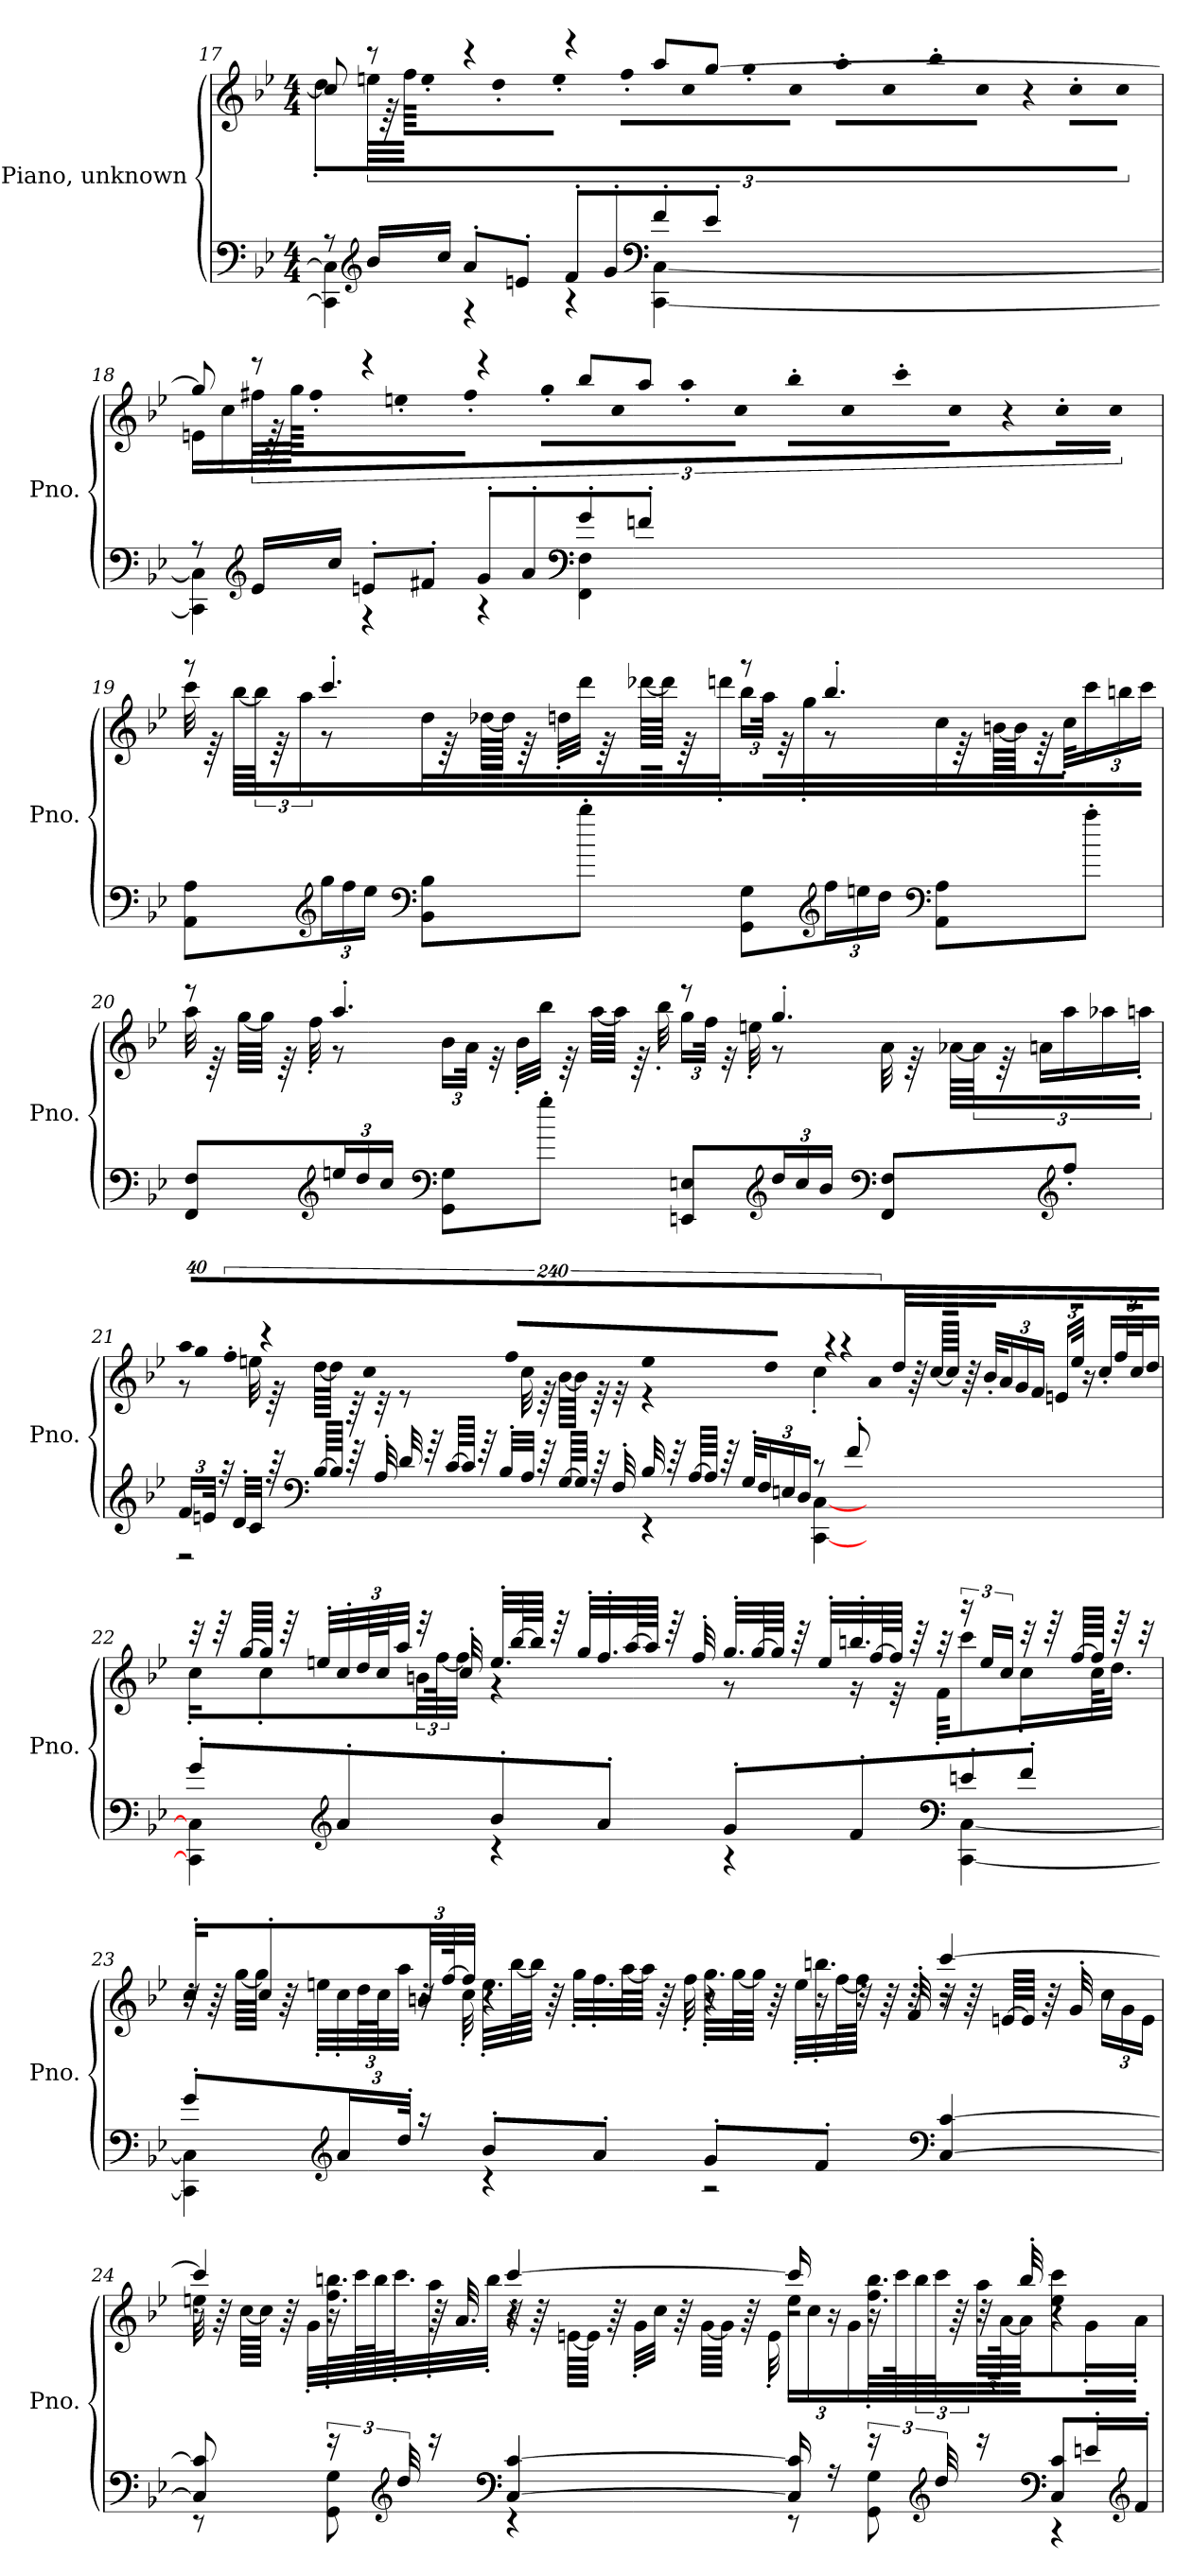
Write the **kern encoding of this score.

**kern	**kern
*part1	*part1
*staff2	*staff1
*I"Piano, unknown	*
*I'Pno.	*
!!LO:LB:g=z
*clefF4	*clefG2
*k[b-e-]	*k[b-e-]
*M4/4	*M4/4
=17	=17
*^	*^
8r	4CC\] 4C\]	8cc/]	8dd'\L
*clefG2	*	*	*
16b-/LL	.	8r	96een\Jkkk
.	.	.	96r
.	.	.	96ff\KLLL
.	.	.	32ee'\
16cc/JJ	.	.	32dd'\
.	.	.	32ee'\JJJ
8a'/L	4r	4r	16ff'\LL
.	.	.	16cc\
8en'/J	.	.	16gg'\
.	.	.	16cc\JJ
8f'/L	4r	4r	16aa'\LL
.	.	.	16cc\
8g'/	.	.	16bb-'\
.	.	.	16cc\JJ
*clefF4	*	*	*
8f'/	[4CC\ [4C\	8aa/L	16r
.	.	.	8cc'\L
8e'/J	.	[8gg/J	.
.	.	.	16cc\Jk
=18	=18	=18	=18
8r	4CC\] 4C\]	8gg/]	16en\LL
.	.	.	16cc\
*clefG2	*	*	*
16e-/LL	.	8r	96ff#X\JJkk
.	.	.	96r
.	.	.	96gg\KLLL
.	.	.	32ff#'\
16cc/JJ	.	.	32een'\
.	.	.	32ff#'\JJJ
8en'/L	4r	4r	16gg'\LL
.	.	.	16cc\
8f#X'/J	.	.	16aa'\
.	.	.	16cc\JJ
8g'/L	4r	4r	16bb-'\LL
.	.	.	16cc\
8a'/	.	.	16ccc'\
.	.	.	16cc\JJ
*clefF4	*	*	*
8g'/	4FF\ 4F\	8bb-/L	16r
.	.	.	8cc'\L
8fn'/J	.	8aa/J	.
.	.	.	16cc\Jk
*v	*v	*	*
!!LO:LB:g=z	!!
=19	=19	=19
8AA\ 8A\L	8r	32ccc\
.	.	64r
.	.	[64bb-\LLLL
.	.	96bb-\JJJJ]
.	.	96r
.	.	24aa\
*clefG2	*	*
*Xbrackettup	*	*
24gg\L	4.ccc'/	8r
24ff\	.	.
24ee-\JJ	.	.
*clefF4	*	*
8BB-\ 8B-\L	.	32dd\
.	.	64r
.	.	[64dd-X\LLLL
.	.	64dd-\JJJJ]
.	.	64r
.	.	32ddn'\LLL
8bb-'\J	.	32ddd\JJJ
.	.	64r
.	.	[64ddd-X\LLLL
.	.	64ddd-\JJJJ]
.	.	64r
.	.	32dddn'\
*	*	*Xbrackettup
8GG\ 8G\L	8r	24bb-\LL
.	.	48aa\JJk
.	.	32r
.	.	32gg'\
*clefG2	*	*
24ff\L	4.bb-'/	8r
24een\	.	.
24dd\JJ	.	.
*clefF4	*	*
8AA\ 8A\L	.	32cc\
.	.	64r
.	.	[64bn\LLLL
.	.	64b\JJJJ]
.	.	64r
.	.	32cc'\KLL
8aa'\J	.	24ccc\
.	.	24bbn\
.	.	24ccc\JJ
!!LO:PB:g=z	!!
=20	=20	=20
8FF/ 8F/L	8r	32aa\
.	.	64r
.	.	[64gg\LLLL
.	.	64gg\JJJJ]
.	.	64r
.	.	32ff'\
*clefG2	*	*
24een/L	4.aa'/	8r
24dd/	.	.
24cc/JJ	.	.
*clefF4	*	*
8GG\ 8G\L	.	24b-\LL
.	.	48a\JJk
.	.	32r
.	.	32b-'\LLL
8gg'\J	.	32bb-\JJJ
.	.	64r
.	.	[64aa\LLLL
.	.	64aa\JJJJ]
.	.	64r
.	.	32bb-'\
8EEn/ 8En/L	8r	24gg\LL
.	.	48ff\JJk
.	.	32r
.	.	32een'\
*clefG2	*	*
24dd/L	4.gg'/	8r
24cc/	.	.
24b-/JJ	.	.
*clefF4	*	*
8FF/ 8F/L	.	32a\
.	.	64r
.	.	[64a-X\LLLL
*	*	*brackettup
.	.	96a-\JJJJ]
.	.	96r
.	.	24an\LL
*clefG2	*	*
*	*	*Xbrackettup
8ff'/J	.	24aa\
.	.	24aa-X\
.	.	24aan'\JJ
!!LO:LB:g=z	!!
=21	=21	=21
*^	*	*
*	*	*brackettup	*
!	!	!LO:N:vis=32	!
24f/LL	2r	640%23aa/LLL	8r
!	!	!LO:N:vis=32	!
.	.	640%23gg/J	.
48en/JJk	.	.	.
32r	.	.	.
!	!	!LO:N:vis=16	!
.	.	1920%137ff'/JJ	.
32d'/LLL	.	.	.
32c/JJJ	.	.	32een\
!	!	!LO:N:vis=16	!
.	.	1920%137r	.
64r	.	.	64r
*clefF4	*	*	*
[64B-/LLLL	.	.	[64dd\LLLL
64B-/JJJJ]	.	.	64dd\JJJJ]
64r	.	.	64r
!	!	!LO:N:vis=32	!
.	.	640%23cc/	.
32A'/	.	.	32r
32d/	.	.	8r
!	!	!LO:N:vis=32	!
.	.	640%23ff/LLL	.
64r	.	.	.
!	!	!LO:N:vis=32	!
.	.	640%23ee/	.
[64c/LLLL	.	.	.
64c/JJJJ]	.	.	.
!	!	!LO:N:vis=32	!
.	.	640%23dd/JJJ	.
64r	.	.	.
32B-'/LLL	.	.	.
!	!	!LO:N:vis=16	!
.	.	1920%137r	.
32A/JJJ	.	.	32cc\
64r	.	.	64r
[64G/LLLL	.	.	[64b-\LLLL
!	!	!LO:N:vis=32	!
.	.	640%23r	.
64G/JJJJ]	.	.	64b-\JJJJ]
64r	.	.	64r
!	!	!LO:N:vis=32	!
.	.	640%23a/	.
32F'/	.	.	32r
32B-/	4r	.	4r
.	.	32dd/	.
64r	.	.	.
.	.	64r	.
[64A/LLLL	.	.	.
.	.	[64cc/LLLL	.
64A/JJJJ]	.	.	.
.	.	64cc/JJJJ]	.
64r	.	.	.
.	.	64r	.
32G'/KLL	.	.	.
.	.	32b-'/KLL	.
24F/	.	.	.
*	*	*Xbrackettup	*
.	.	24a/	.
24En/	.	.	.
.	.	24g/	.
24D/JJ	.	.	.
.	.	24f/JJ	.
8r	[4CC\ [4C\	.	4cc'\
.	.	24en/LL	.
.	.	48ee/JJk	.
.	.	16r	.
8f'/	.	.	.
.	.	24cc'/LL	.
.	.	48ff/L	.
.	.	48cc/J	.
.	.	24dd/JJ	.
640ryy	640ryy	.	640ryy
!!LO:LB:g=z	!!
=22	=22	=22	=22
8g'/L	4CC\] 4C\]	32r	16cc'\KL
.	.	64r	.
.	.	[64gg/LLLL	.
.	.	64gg/JJJJ]	8cc'\
.	.	64r	.
.	.	32een'/LLL	.
*clefG2	*	*	*
8a'/	.	48cc'/	.
.	.	96dd/L	.
.	.	96cc/J	.
.	.	48aa/JJJ	.
.	.	32r	48bn\LL
.	.	.	[96ff\K
.	.	32cc'/	32ff\JJJ]
8b-'/	4r	32.ee'/LLL	4r
.	.	[64bb-/L	.
.	.	64bb-/JJJJ]	.
.	.	64r	.
.	.	32gg'/LLL	.
8a'/J	.	32.ff'/	.
.	.	[64aa/L	.
.	.	64aa/JJJJ]	.
.	.	64r	.
.	.	32ff'/	.
8g'/L	4r	32.gg'/LLL	8r
.	.	[64gg/L	.
.	.	64gg/JJJJ]	.
.	.	64r	.
.	.	32ee'/LLL	.
8f'/	.	32.bbn'/	16r
.	.	[64ff/L	.
.	.	64ff/JJJJ]	32r
.	.	64r	.
.	.	32r	32f'\KKL
*clefF4	*	*	*
*	*	*brackettup	*
8en'/	[4CC\ [4C\	24r	8ccc\
.	.	24ee/LL	.
.	.	24cc/JJ	.
8f'/J	.	32r	16cc'\L
.	.	64r	.
.	.	[64ff/LLLL	.
.	.	64ff/JJJJ]	64cc\KL
.	.	64r	32.dd\JJJ
.	.	32r	.
!!LO:LB:g=z
=23	=23	=23	=23
*	*	*	*^
8g'/L	4CC\] 4C\]	2r	32r	16cc'/KL
.	.	.	64r	.
.	.	.	[64gg\LLLL	.
.	.	.	64gg\JJJJ]	8cc'/
.	.	.	64r	.
.	.	.	32een'\LLL	.
*clefG2	*	*	*	*
*	*	*	*Xbrackettup	*
24a/L	.	.	48cc'\	.
.	.	.	96dd\L	.
.	.	.	96cc\J	.
48dd'/JJk	.	.	48aa\JJJ	.
16r	.	.	32r	48bn/LL
.	.	.	.	[96ff/K
.	.	.	32cc'\	32ff/JJJ]
8b-'/L	4r	.	32.ee'\LLL	4r
.	.	.	[64bb-\L	.
.	.	.	64bb-\JJJJ]	.
.	.	.	64r	.
.	.	.	32gg'\LLL	.
8a'/J	.	.	32.ff'\	.
.	.	.	[64aa\L	.
.	.	.	64aa\JJJJ]	.
.	.	.	64r	.
.	.	.	32ff'\	.
8g'/L	2r	4r	32.gg'\LLL	8r
.	.	.	[64gg\L	.
.	.	.	64gg\JJJJ]	.
.	.	.	64r	.
.	.	.	32ee'\LLL	.
8f'/J	.	.	32.bbn'\	16r
.	.	.	[64ff\L	.
.	.	.	64ff\JJJJ]	32r
.	.	.	64r	.
.	.	.	32r	32f'/
*clefF4	*	*	*	*
[4C/ [4c/	.	[4ccc/	8r	32r
.	.	.	.	64r
.	.	.	.	[64en/LLLL
.	.	.	.	64e/JJJJ]
.	.	.	.	64r
.	.	.	.	32g'/
.	.	.	24cc\LL	8r
.	.	.	24g\	.
.	.	.	24e\JJ	.
!!LO:LB:g=z	!!	!!
=24	=24	=24	=24	=24
8C/] 8c/]	8r	4ccc/]	32een\	8r
.	.	.	64r	.
.	.	.	[64cc\LLLL	.
.	.	.	64cc\JJJJ]	.
.	.	.	64r	.
.	.	.	32g'\LLL	.
*brackettup	*	*	*	*
24r	8GG\ 8G\	.	64.ff\' 64.bbn\'L	16r
.	.	.	128ccc\L	.
.	.	.	128bb\J	.
.	.	.	64.ccc'\J	.
*clefG2	*	*	*	*
48dd/	.	.	.	.
16r	.	.	32aa'\	64r
.	.	.	.	32.a/
.	.	.	32bb'\JJJ	.
*clefF4	*	*	*	*
[4C/ [4c/	4r	4r	32r	[4ccc/
.	.	.	64r	.
.	.	.	[64en\LLLL	.
.	.	.	64e\JJJJ]	.
.	.	.	64r	.
.	.	.	32g'\LLL	.
.	.	.	32cc\JJJ	.
.	.	.	64r	.
.	.	.	[64g\LLLL	.
.	.	.	64g\JJJJ]	.
.	.	.	64r	.
.	.	.	32e'\	.
16C/] 16c/]	8r	2r	24ee\LL	16ccc/]
.	.	.	24cc\	.
16r	.	.	.	16r
.	.	.	24g\	.
24r	8GG\ 8G\	.	64.ff\' 64.bb\'LL	16r
.	.	.	128ccc\K	.
*	*	*	*brackettup	*
.	.	.	96bb\	.
*clefG2	*	*	*	*
48dd/	.	.	96ccc\JJJJ	.
.	.	.	96r	.
*	*	*	*Xbrackettup	*
16r	.	.	48aa\LLL	32r
.	.	.	[96a\K	.
.	.	.	32a\JJ]	32bb'/
*clefF4	*	*	*	*
8C/ 8c/L	4r	.	8ee\ 8ccc\	4r
16en'/L	.	.	16g'\L	.
*clefG2	*	*	*	*
16f'/JJ	.	.	16a'\JJ	.
*v	*v	*	*	*
*	*v	*v	*v
=	=
*-	*-
